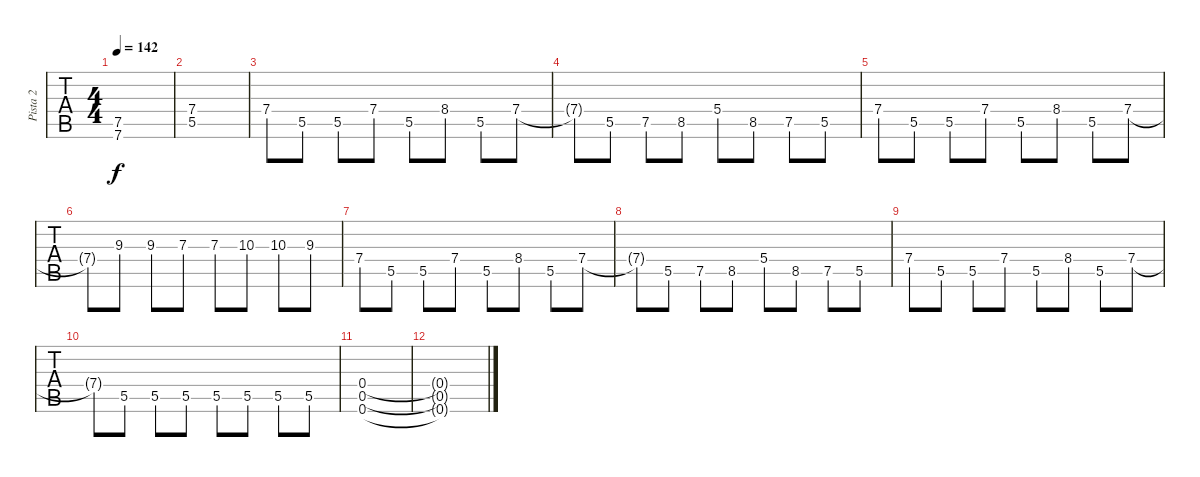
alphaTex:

\track ("Pista 2" "Pista 2") {instrument overdrivenguitar}
\staff {tabs}
\tuning (D4 A3 F3 C3 G2 C2) {hide}
\ts (4 4)
\tempo 142
\clef g2
\ks c
(7.5 7.6).1{dy f} |
(7.4 5.5).1 |
7.4.8 5.5.8 5.5.8 7.4.8 5.5.8 8.4.8 5.5.8 7.4.8 |
7.4{t}.8 5.5.8 7.5.8 8.5.8 5.4.8 8.5.8 7.5.8 5.5.8 |
7.4.8 5.5.8 5.5.8 7.4.8 5.5.8 8.4.8 5.5.8 7.4.8 |
7.4{t}.8 9.3.8 9.3.8 7.3.8 7.3.8 10.3.8 10.3.8 9.3.8 |
7.4.8 5.5.8 5.5.8 7.4.8 5.5.8 8.4.8 5.5.8 7.4.8 |
7.4{t}.8 5.5.8 7.5.8 8.5.8 5.4.8 8.5.8 7.5.8 5.5.8 |
7.4.8 5.5.8 5.5.8 7.4.8 5.5.8 8.4.8 5.5.8 7.4.8 |
7.4{t}.8 5.5.8 5.5.8 5.5.8 5.5.8 5.5.8 5.5.8 5.5.8 |
(0.4 0.5 0.6).1 |
(0.4{t} 0.5{t} 0.6{t}).1
